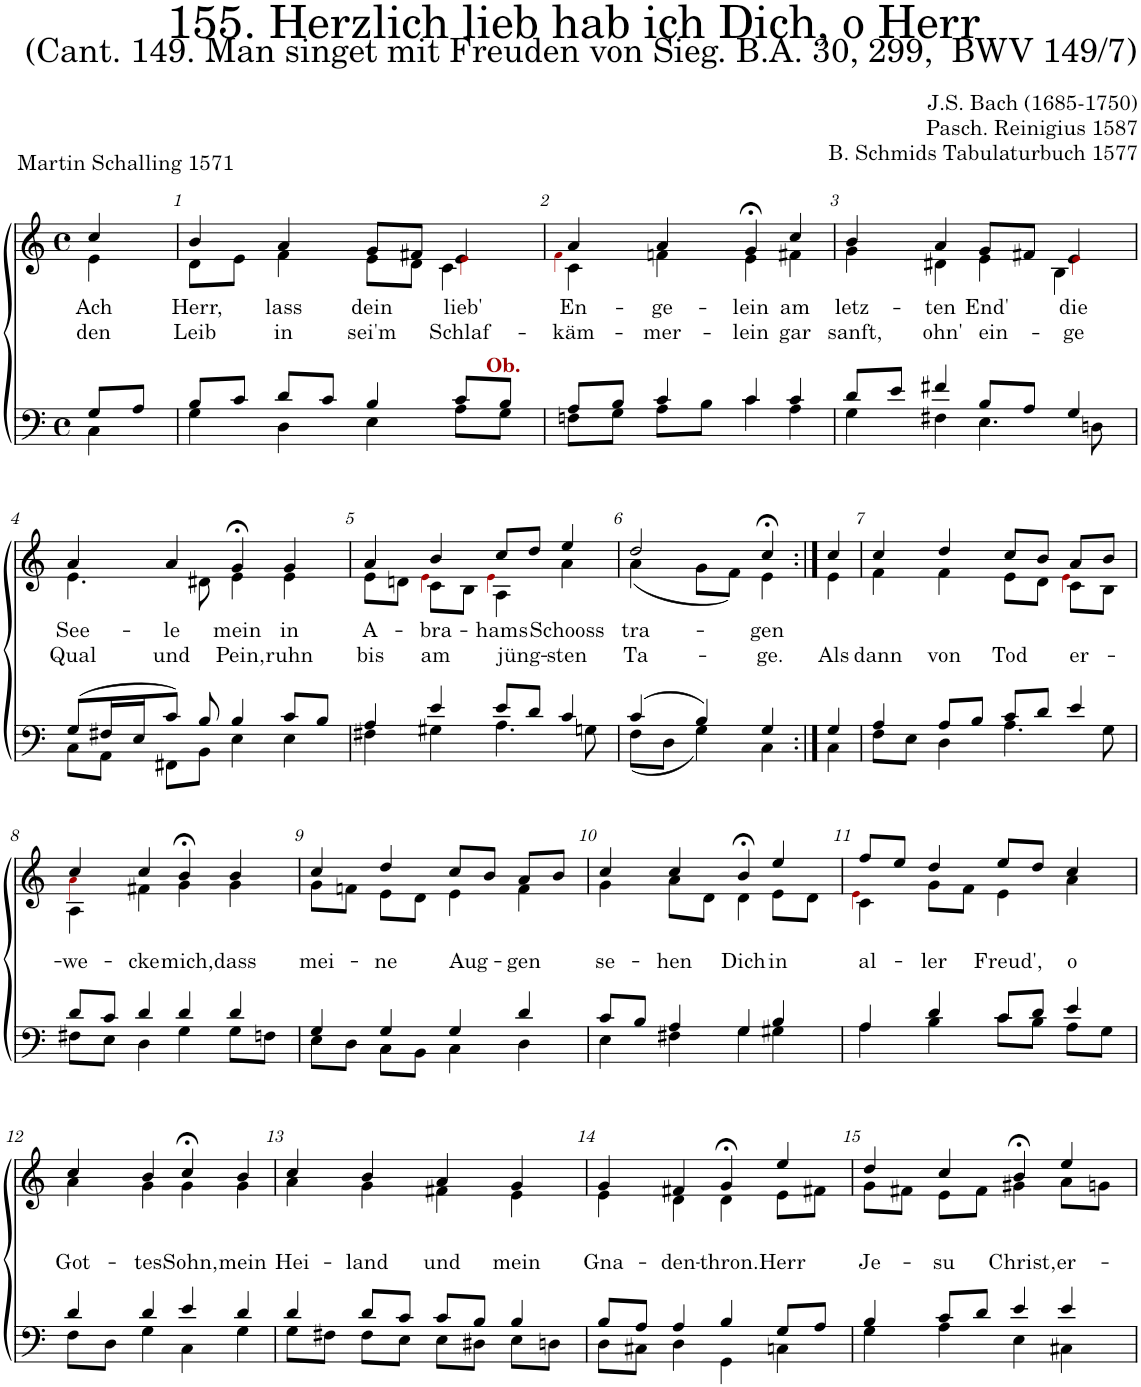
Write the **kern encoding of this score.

**kern	**kern	**text	**text	**kern
*part3	*part2	*part2	*part2	*part1
*staff3	*staff2	*staff2	*staff2	*staff1
*I"Tenor/Bass	*I"Soprano/Alto	*	*	*I"C Trumpet
*	*	*	*	*I'Tpt
*clefF4	*clefG2	*	*	*clefG2
*k[]	*k[]	*	*	*k[]
*M4/4	*M4/4	*	*	*M4/4
*met(c)	*met(c)	*	*	*met(c)
=	=	=	=	=
*^	*	*	*	*
!	!	!	!LO:LY:b	!LO:LY:b	!
*	*	*^	*	*	*
8G/L	4C\	4cc/	4e\	Ach	den	4r
8A/J	.	.	.	.	.	.
*	*	*v	*v	*	*	*
=1	=1	=1	=1	=1	=1
!	!	!	!LO:LY:b	!LO:LY:b	!
*	*	*^	*	*	*
*	*	*	*^	*	*	*
8B/L	4G\	4b/	8d\L	2.ryy	Herr,	Leib	1r
8c/J	.	.	8e\J	.	.	.	.
!	!	!	!	!	!LO:LY:b	!LO:LY:b	!
8d/L	4D\	4a/	4f\	.	lass	in	.
8c/J	.	.	.	.	.	.	.
!	!	!	!	!	!LO:LY:b	!LO:LY:b	!
4B/	4E\	8g;</L	8e\L	.	dein	sei'm	.
.	.	8f#X/J	8d\J	.	.	.	.
!	!	!LO:TX:b:B:color=#A40000:t=Ob.	!	!	!	!	!
!	!	!	!	!	!LO:LY:b	!LO:LY:b	!
8c/L	8A\L	4e/	4c\	4ei\	lieb'	Schlaf-	.
8B/J	8G\J	.	.	.	.	.	.
=2	=2	=2	=2	=2	=2	=2	=2
!	!	!	!	!	!LO:LY:b	!LO:LY:b	!
8A/L	8Fn\L	4a;</	4c\	4f!i\	En-	-käm-	1r
8B/J	8G\J	.	.	.	.	.	.
!	!	!	!	!	!LO:LY:b	!LO:LY:b	!
4c/	8A\L	4a/	4fn\	2.ryy	ge-	-mer-	.
.	8B\J	.	.	.	.	.	.
!	!	!	!	!	!LO:LY:b	!LO:LY:b	!
4c/	4c\	4g;<,/	4e\	.	-lein	-lein	.
!	!	!	!	!	!LO:LY:b	!LO:LY:b	!
4c/	4A\	4cc/	4f#X\	.	am	gar	.
=3	=3	=3	=3	=3	=3	=3	=3
!	!	!	!	!	!LO:LY:b	!LO:LY:b	!
8d/L	4G\	4b;</	4g\	2.ryy	letz-	sanft,	1r
8e/J	.	.	.	.	.	.	.
!	!	!	!	!	!LO:LY:b	!LO:LY:b	!
4f#X/	4F#X\	4a/	4d#X\	.	-ten	ohn'	.
!	!	!	!	!	!LO:LY:b	!LO:LY:b	!
8B/L	4.E\	8g/L	4e\	.	End'	ein-	.
8A/J	.	8f#X/J	.	.	.	.	.
!	!	!	!	!	!LO:LY:b	!LO:LY:b	!
4G/	.	4e/	4B\	4ei\	die	-ge	.
.	8Dn\	.	.	.	.	.	.
*	*	*v	*v	*v	*	*	*
!!LO:LB:g=z
=4	=4	=4	=4	=4	=4
!	!	!	!LO:LY:b	!LO:LY:b	!
*	*	*^	*	*	*
(8G/L	8C\L	4a/	4.e\	See-	Qual	1r
16F#X/L	8AA\J	.	.	.	.	.
16E/J	.	.	.	.	.	.
!	!	!	!	!LO:LY:b	!LO:LY:b	!
8c/J)	8FF#X\L	4a/	.	-le	und	.
8B/	8BB\J	.	8d#X\	.	.	.
!	!	!	!	!LO:LY:b	!LO:LY:b	!
4B/	4E\	4g;<,/	4e\	mein	Pein,	.
!	!	!	!	!LO:LY:b	!LO:LY:b	!
8c/L	4E\	4g/	4e\	in	ruhn	.
8B/J	.	.	.	.	.	.
*	*	*v	*v	*	*	*
=5	=5	=5	=5	=5	=5
!	!	!	!LO:LY:b	!LO:LY:b	!
*	*	*^	*	*	*
*	*	*	*^	*	*	*
4A/	4F#X\	4a;</	8e\L	4ryy	A-	bis	1r
.	.	.	8dn\J	.	.	.	.
!	!	!	!	!	!LO:LY:b	!LO:LY:b	!
4e/	4G#X\	4b/	8c\L	4ei\	-bra-	am	.
.	.	.	8B\J	.	.	.	.
!	!	!	!	!	!LO:LY:b	!LO:LY:b	!
8e/L	4.A\	8cc/L	4A\	4ei\	-hams	jüng-	.
8d/J	.	8dd/J	.	.	.	.	.
!	!	!	!	!	!LO:LY:b	!LO:LY:b	!
4c/	.	4ee/	4a\	4ryy	Schooss	-sten	.
.	8Gn\	.	.	.	.	.	.
*	*	*v	*v	*v	*	*	*
=6	=6	=6	=6	=6	=6
!	!	!	!LO:LY:b	!LO:LY:b	!
*	*	*^	*	*	*
(4c/	(8F\L	2dd/	(4a\	tra-	Ta-	2r
.	8D\J	.	.	.	.	.
4B/)	4G\)	.	8g\L	.	.	.
.	.	.	8f\J)	.	.	.
!	!	!	!	!LO:LY:b	!LO:LY:b	!
4G/	4C\	4cc;<,/	4e\	-gen	-ge.	4r
=6X1:|!	=6X1:|!	=6X1:|!	=6X1:|!	=6X1:|!	=6X1:|!	=6X1:|!
!	!	!	!	!	!LO:LY:b	!
4G/	4C\	4cc/	4e\	.	Als	4r
=7	=7	=7	=7	=7	=7	=7
!	!	!	!	!	!LO:LY:b	!
*	*	*	*^	*	*	*
4A/	8F\L	4cc/	4f\	2.ryy	.	dann	1r
.	8E\J	.	.	.	.	.	.
!	!	!	!	!	!	!LO:LY:b	!
8A/L	4D\	4dd/	4f\	.	.	von	.
8B/J	.	.	.	.	.	.	.
!	!	!	!	!	!	!LO:LY:b	!
8c/L	4.A\	8cc/L	8e\L	.	.	Tod	.
8d/J	.	8b/J	8d\J	.	.	.	.
!	!	!	!	!	!	!LO:LY:b	!
4e/	.	8a/L	8c\L	4ei\	.	-er-	.
.	8G\	8b/J	8B\J	.	.	.	.
!!LO:LB:g=z
=8	=8	=8	=8	=8	=8	=8	=8
!	!	!	!	!	!	!LO:LY:b	!
8d/L	8F#X\L	4cc/	4A\	4ai\	.	-we-	1r
8c/J	8E\J	.	.	.	.	.	.
!	!	!	!	!	!	!LO:LY:b	!
4d/	4D\	4cc/	4f#X\	2.ryy	.	-cke	.
!	!	!	!	!	!	!LO:LY:b	!
4d/	4G\	4b;<,/	4g\	.	.	mich,	.
!	!	!	!	!	!	!LO:LY:b	!
4d/	8G\L	4b/	4g\	.	.	dass	.
.	8Fn\J	.	.	.	.	.	.
*	*	*v	*v	*v	*	*	*
=9	=9	=9	=9	=9	=9
!	!	!	!	!LO:LY:b	!
*	*	*^	*	*	*
4G/	8E\L	4cc;</	8g\L	.	mei-	1r
.	8D\J	.	8fn\J	.	.	.
!	!	!	!	!	!LO:LY:b	!
4G/	8C\L	4dd/	8e\L	.	-ne	.
.	8BB\J	.	8d\J	.	.	.
!	!	!	!	!	!LO:LY:b	!
4G/	4C\	8cc/L	4e\	.	Aug-	.
.	.	8b/J	.	.	.	.
!	!	!	!	!	!LO:LY:b	!
4d/	4D\	8a/L	4f\	.	-gen	.
.	.	8b/J	.	.	.	.
=10	=10	=10	=10	=10	=10	=10
!	!	!	!	!	!LO:LY:b	!
8c/L	4E\	4cc/	4g\	.	se-	1r
8B/J	.	.	.	.	.	.
!	!	!	!	!	!LO:LY:b	!
4A/	4F#X\	4cc/	8a\L	.	-hen	.
.	.	.	8d\J	.	.	.
!	!	!	!	!	!LO:LY:b	!
4G/	4G\	4b;<,/	4d\	.	Dich	.
!	!	!	!	!	!LO:LY:b	!
4B/	4G#X\	4ee/	8e\L	.	in	.
.	.	.	8d\J	.	.	.
=11	=11	=11	=11	=11	=11	=11
!	!	!	!	!	!LO:LY:b	!
*	*	*	*^	*	*	*
4A/	4A\	8ff/L	4c\	4ei\	.	al-	1r
.	.	8ee/J	.	.	.	.	.
!	!	!	!	!	!	!LO:LY:b	!
4d/	4B\	4dd/	8g\L	2.ryy	.	-ler	.
.	.	.	8f\J	.	.	.	.
!	!	!	!	!	!	!LO:LY:b	!
8c/L	8c\L	8ee/L	4e\	.	.	Freud',	.
8d/J	8B\J	8dd/J	.	.	.	.	.
!	!	!	!	!	!	!LO:LY:b	!
4e/	8A\L	4cc/	4a\	.	.	o	.
.	8G\J	.	.	.	.	.	.
*	*	*v	*v	*v	*	*	*
!!LO:LB:g=z
=12	=12	=12	=12	=12	=12
!	!	!	!	!LO:LY:b	!
*	*	*^	*	*	*
4d/	8F\L	4cc/	4a\	.	Got-	1r
.	8D\J	.	.	.	.	.
!	!	!	!	!	!LO:LY:b	!
4d/	4G\	4b/	4g\	.	-tes	.
!	!	!	!	!	!LO:LY:b	!
4e/	4C\	4cc;<,/	4g\	.	Sohn,	.
!	!	!	!	!	!LO:LY:b	!
4d/	4G\	4b/	4g\	.	mein	.
=13	=13	=13	=13	=13	=13	=13
!	!	!	!	!	!LO:LY:b	!
4d/	8G\L	4cc/	4a\	.	Hei-	1r
.	8F#X\J	.	.	.	.	.
!	!	!	!	!	!LO:LY:b	!
8d/L	8F#\L	4b/	4g\	.	-land	.
8c/J	8E\J	.	.	.	.	.
!	!	!	!	!	!LO:LY:b	!
8c/L	8E\L	4a/	4f#X\	.	und	.
8B/J	8D#X\J	.	.	.	.	.
!	!	!	!	!	!LO:LY:b	!
4B/	8E\L	4g/	4e\	.	mein	.
.	8Dn\J	.	.	.	.	.
=14	=14	=14	=14	=14	=14	=14
!	!	!	!	!	!LO:LY:b	!
8B/L	8D\L	4g/	4e\	.	Gna-	1r
8A/J	8C#X\J	.	.	.	.	.
!	!	!	!	!	!LO:LY:b	!
4A/	4D\	4f#X/	4d\	.	-den-	.
!	!	!	!	!	!LO:LY:b	!
4B/	4GG\	4g;<,/	4d\	.	-thron.	.
!	!	!	!	!	!LO:LY:b	!
8G/L	4Cn\	4ee/	8e\L	.	Herr	.
8A/J	.	.	8f#X\J	.	.	.
=15	=15	=15	=15	=15	=15	=15
!	!	!	!	!	!LO:LY:b	!
4B/	4G\	4dd/	8g\L	.	Je-	1r
.	.	.	8f#X\J	.	.	.
!	!	!	!	!	!LO:LY:b	!
8c/L	4A\	4cc/	8e\L	.	-su	.
8d/J	.	.	8f#\J	.	.	.
!	!	!	!	!	!LO:LY:b	!
4e/	4E\	4b;<,/	4g#X\	.	Christ,	.
!	!	!	!	!	!LO:LY:b	!
4e/	4C#X\	4ee/	8a\L	.	er-	.
.	.	.	8gn\J	.	.	.
*v	*v	*	*	*	*	*
*	*v	*v	*	*	*
=	=	=	=	=
*-	*-	*-	*-	*-
